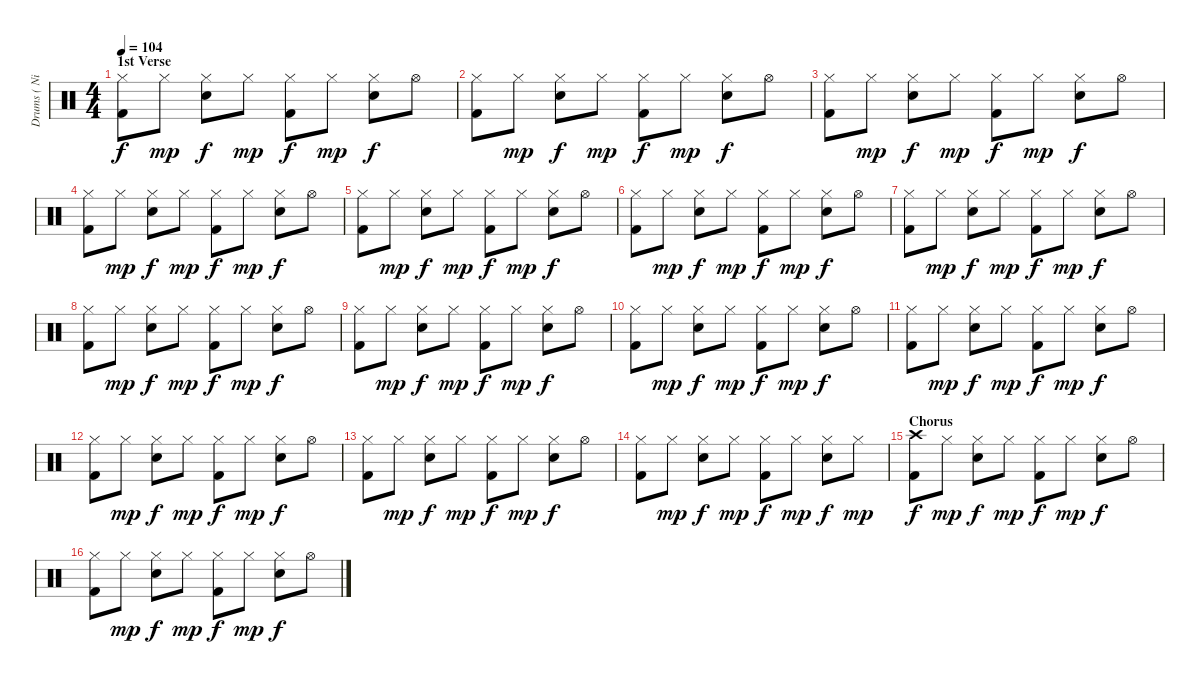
\track ("Drums ( Nick Mason )" "Drums ( Ni") {instrument percussion}
\staff {score}
\articulation defaults
\ts (4 4)
\section ("" "1st Verse")
\tempo 104
\clef neutral
\ks c
("Hi-Hat (closed)" "Kick (hit) 2").8{dy f} "Hi-Hat (closed)".8{dy mp} ("Hi-Hat (closed)" "Snare (hit) 2").8{dy f} "Hi-Hat (closed)".8{dy mp} ("Hi-Hat (closed)" "Kick (hit) 2").8{dy f} "Hi-Hat (closed)".8{dy mp} ("Hi-Hat (closed)" "Snare (hit) 2").8{dy f} "Hi-Hat (open)".8 |
("Hi-Hat (closed)" "Kick (hit) 2").8 "Hi-Hat (closed)".8{dy mp} ("Hi-Hat (closed)" "Snare (hit) 2").8{dy f} "Hi-Hat (closed)".8{dy mp} ("Hi-Hat (closed)" "Kick (hit) 2").8{dy f} "Hi-Hat (closed)".8{dy mp} ("Hi-Hat (closed)" "Snare (hit) 2").8{dy f} "Hi-Hat (open)".8 |
("Hi-Hat (closed)" "Kick (hit) 2").8 "Hi-Hat (closed)".8{dy mp} ("Hi-Hat (closed)" "Snare (hit) 2").8{dy f} "Hi-Hat (closed)".8{dy mp} ("Hi-Hat (closed)" "Kick (hit) 2").8{dy f} "Hi-Hat (closed)".8{dy mp} ("Hi-Hat (closed)" "Snare (hit) 2").8{dy f} "Hi-Hat (open)".8 |
("Hi-Hat (closed)" "Kick (hit) 2").8 "Hi-Hat (closed)".8{dy mp} ("Hi-Hat (closed)" "Snare (hit) 2").8{dy f} "Hi-Hat (closed)".8{dy mp} ("Hi-Hat (closed)" "Kick (hit) 2").8{dy f} "Hi-Hat (closed)".8{dy mp} ("Hi-Hat (closed)" "Snare (hit) 2").8{dy f} "Hi-Hat (open)".8 |
("Hi-Hat (closed)" "Kick (hit) 2").8 "Hi-Hat (closed)".8{dy mp} ("Hi-Hat (closed)" "Snare (hit) 2").8{dy f} "Hi-Hat (closed)".8{dy mp} ("Hi-Hat (closed)" "Kick (hit) 2").8{dy f} "Hi-Hat (closed)".8{dy mp} ("Hi-Hat (closed)" "Snare (hit) 2").8{dy f} "Hi-Hat (open)".8 |
("Hi-Hat (closed)" "Kick (hit) 2").8 "Hi-Hat (closed)".8{dy mp} ("Hi-Hat (closed)" "Snare (hit) 2").8{dy f} "Hi-Hat (closed)".8{dy mp} ("Hi-Hat (closed)" "Kick (hit) 2").8{dy f} "Hi-Hat (closed)".8{dy mp} ("Hi-Hat (closed)" "Snare (hit) 2").8{dy f} "Hi-Hat (open)".8 |
("Hi-Hat (closed)" "Kick (hit) 2").8 "Hi-Hat (closed)".8{dy mp} ("Hi-Hat (closed)" "Snare (hit) 2").8{dy f} "Hi-Hat (closed)".8{dy mp} ("Hi-Hat (closed)" "Kick (hit) 2").8{dy f} "Hi-Hat (closed)".8{dy mp} ("Hi-Hat (closed)" "Snare (hit) 2").8{dy f} "Hi-Hat (open)".8 |
("Hi-Hat (closed)" "Kick (hit) 2").8 "Hi-Hat (closed)".8{dy mp} ("Hi-Hat (closed)" "Snare (hit) 2").8{dy f} "Hi-Hat (closed)".8{dy mp} ("Hi-Hat (closed)" "Kick (hit) 2").8{dy f} "Hi-Hat (closed)".8{dy mp} ("Hi-Hat (closed)" "Snare (hit) 2").8{dy f} "Hi-Hat (open)".8 |
("Hi-Hat (closed)" "Kick (hit) 2").8 "Hi-Hat (closed)".8{dy mp} ("Hi-Hat (closed)" "Snare (hit) 2").8{dy f} "Hi-Hat (closed)".8{dy mp} ("Hi-Hat (closed)" "Kick (hit) 2").8{dy f} "Hi-Hat (closed)".8{dy mp} ("Hi-Hat (closed)" "Snare (hit) 2").8{dy f} "Hi-Hat (open)".8 |
("Hi-Hat (closed)" "Kick (hit) 2").8 "Hi-Hat (closed)".8{dy mp} ("Hi-Hat (closed)" "Snare (hit) 2").8{dy f} "Hi-Hat (closed)".8{dy mp} ("Hi-Hat (closed)" "Kick (hit) 2").8{dy f} "Hi-Hat (closed)".8{dy mp} ("Hi-Hat (closed)" "Snare (hit) 2").8{dy f} "Hi-Hat (open)".8 |
("Hi-Hat (closed)" "Kick (hit) 2").8 "Hi-Hat (closed)".8{dy mp} ("Hi-Hat (closed)" "Snare (hit) 2").8{dy f} "Hi-Hat (closed)".8{dy mp} ("Hi-Hat (closed)" "Kick (hit) 2").8{dy f} "Hi-Hat (closed)".8{dy mp} ("Hi-Hat (closed)" "Snare (hit) 2").8{dy f} "Hi-Hat (open)".8 |
("Hi-Hat (closed)" "Kick (hit) 2").8 "Hi-Hat (closed)".8{dy mp} ("Hi-Hat (closed)" "Snare (hit) 2").8{dy f} "Hi-Hat (closed)".8{dy mp} ("Hi-Hat (closed)" "Kick (hit) 2").8{dy f} "Hi-Hat (closed)".8{dy mp} ("Hi-Hat (closed)" "Snare (hit) 2").8{dy f} "Hi-Hat (open)".8 |
("Hi-Hat (closed)" "Kick (hit) 2").8 "Hi-Hat (closed)".8{dy mp} ("Hi-Hat (closed)" "Snare (hit) 2").8{dy f} "Hi-Hat (closed)".8{dy mp} ("Hi-Hat (closed)" "Kick (hit) 2").8{dy f} "Hi-Hat (closed)".8{dy mp} ("Hi-Hat (closed)" "Snare (hit) 2").8{dy f} "Hi-Hat (open)".8 |
("Hi-Hat (closed)" "Kick (hit) 2").8 "Hi-Hat (closed)".8{dy mp} ("Hi-Hat (closed)" "Snare (hit) 2").8{dy f} "Hi-Hat (closed)".8{dy mp} ("Hi-Hat (closed)" "Kick (hit) 2").8{dy f} "Hi-Hat (closed)".8{dy mp} ("Hi-Hat (closed)" "Snare (hit) 2").8{dy f} "Hi-Hat (closed)".8{dy mp} |
\section ("" "Chorus")
("Crash high (hit)" "Kick (hit) 2").8{dy f} "Hi-Hat (closed)".8{dy mp} ("Hi-Hat (closed)" "Snare (hit) 2").8{dy f} "Hi-Hat (closed)".8{dy mp} ("Hi-Hat (closed)" "Kick (hit) 2").8{dy f} "Hi-Hat (closed)".8{dy mp} ("Hi-Hat (closed)" "Snare (hit) 2").8{dy f} "Hi-Hat (open)".8 |
("Hi-Hat (closed)" "Kick (hit) 2").8 "Hi-Hat (closed)".8{dy mp} ("Hi-Hat (closed)" "Snare (hit) 2").8{dy f} "Hi-Hat (closed)".8{dy mp} ("Hi-Hat (closed)" "Kick (hit) 2").8{dy f} "Hi-Hat (closed)".8{dy mp} ("Hi-Hat (closed)" "Snare (hit) 2").8{dy f} "Hi-Hat (open)".8
